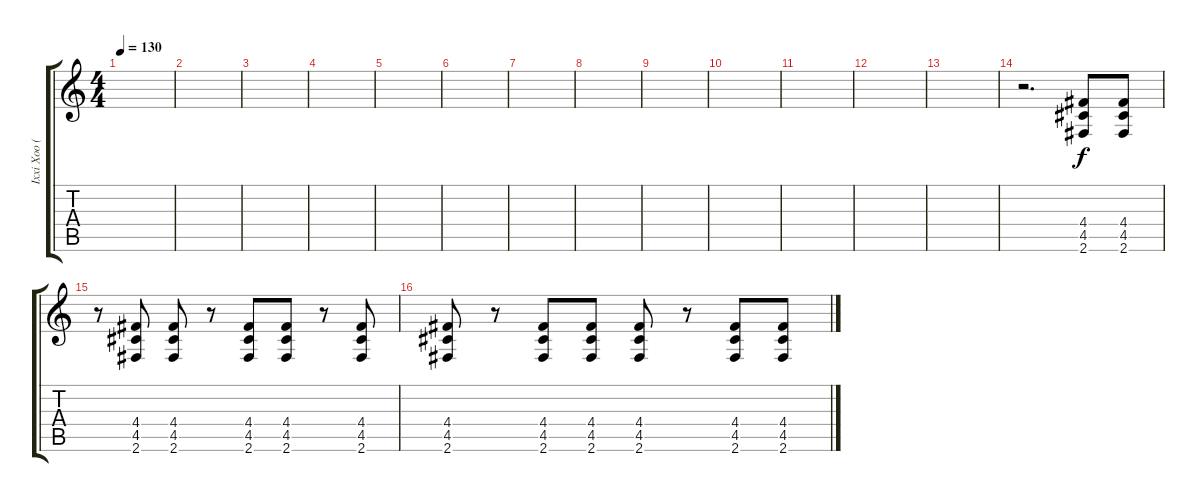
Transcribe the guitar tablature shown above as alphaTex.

\track ("Ixxi Xoo (guitarra)" "Ixxi Xoo (") {instrument electricguitarjazz}
\staff {score tabs}
\tuning (E4 B3 G3 D3 A2 E2) {hide}
\ts (4 4)
\tempo 130
\clef g2
\ks c
|
|
|
|
|
|
|
|
|
|
|
|
|
r.2{d volume 13} (4.4 4.5 2.6).8 (4.4 4.5 2.6).8 |
r.8 (4.4 4.5 2.6).8 (4.4 4.5 2.6).8 r.8 (4.4 4.5 2.6).8 (4.4 4.5 2.6).8 r.8 (4.4 4.5 2.6).8 |
(4.4 4.5 2.6).8 r.8 (4.4 4.5 2.6).8 (4.4 4.5 2.6).8 (4.4 4.5 2.6).8 r.8 (4.4 4.5 2.6).8 (4.4 4.5 2.6).8
